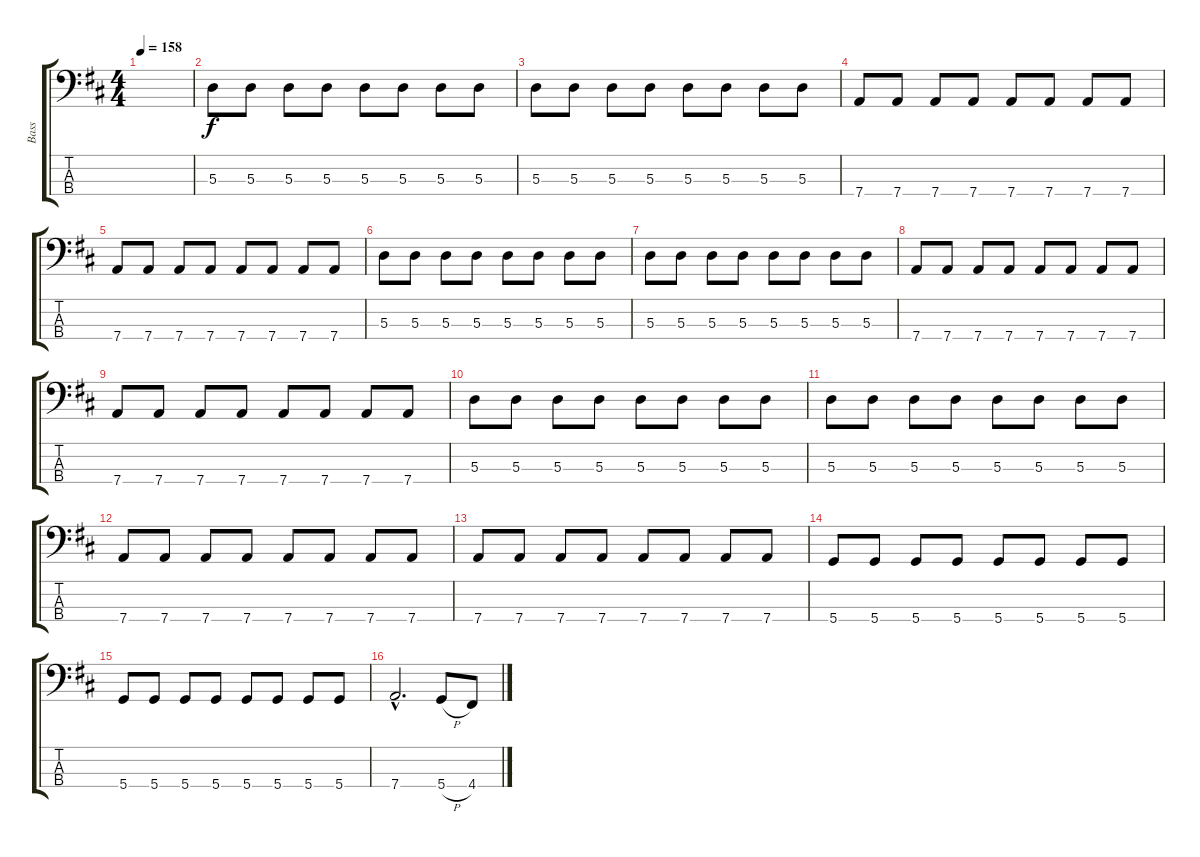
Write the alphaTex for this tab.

\track ("Bass" "Bass") {instrument electricbasspick}
\staff {score tabs}
\tuning (G2 D2 A1 D1) {hide}
\ts (4 4)
\tempo 158
\clef f4
\ks d
|
5.3.8 5.3.8 5.3.8 5.3.8 5.3.8 5.3.8 5.3.8 5.3.8 |
5.3.8 5.3.8 5.3.8 5.3.8 5.3.8 5.3.8 5.3.8 5.3.8 |
7.4.8 7.4.8 7.4.8 7.4.8 7.4.8 7.4.8 7.4.8 7.4.8 |
7.4.8 7.4.8 7.4.8 7.4.8 7.4.8 7.4.8 7.4.8 7.4.8 |
5.3.8 5.3.8 5.3.8 5.3.8 5.3.8 5.3.8 5.3.8 5.3.8 |
5.3.8 5.3.8 5.3.8 5.3.8 5.3.8 5.3.8 5.3.8 5.3.8 |
7.4.8 7.4.8 7.4.8 7.4.8 7.4.8 7.4.8 7.4.8 7.4.8 |
7.4.8 7.4.8 7.4.8 7.4.8 7.4.8 7.4.8 7.4.8 7.4.8 |
5.3.8 5.3.8 5.3.8 5.3.8 5.3.8 5.3.8 5.3.8 5.3.8 |
5.3.8 5.3.8 5.3.8 5.3.8 5.3.8 5.3.8 5.3.8 5.3.8 |
7.4.8 7.4.8 7.4.8 7.4.8 7.4.8 7.4.8 7.4.8 7.4.8 |
7.4.8 7.4.8 7.4.8 7.4.8 7.4.8 7.4.8 7.4.8 7.4.8 |
5.4.8 5.4.8 5.4.8 5.4.8 5.4.8 5.4.8 5.4.8 5.4.8 |
5.4.8 5.4.8 5.4.8 5.4.8 5.4.8 5.4.8 5.4.8 5.4.8 |
7.4{hac}.2{d} 5.4{h}.8 4.4.8
